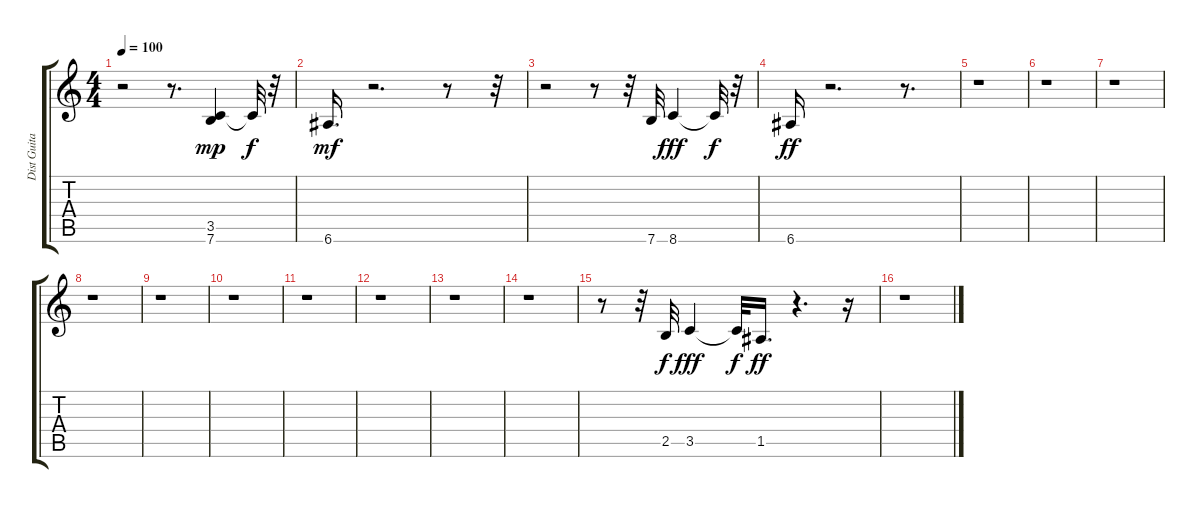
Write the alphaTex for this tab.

\track ("Dist Guitar" "Dist Guita") {instrument distortionguitar}
\staff {score tabs}
\tuning (E4 B3 G3 D3 A2 E2) {hide}
\ts (4 4)
\tempo 100
\clef g2
\ks c
r.2{dy fff} r.8{d} (3.5 7.6).4{dy mp} 3.5{t}.32{dy f} r.32 |
6.6.16{d dy mf} r.2{d} r.8 r.32 |
r.2 r.8 r.32 7.6.32 8.6.4{dy fff} 8.6{t}.32{dy f} r.32 |
6.6.16{dy ff} r.2{d} r.8{d} |
r.1 |
r.1 |
r.1 |
r.1 |
r.1 |
r.1 |
r.1 |
r.1 |
r.1 |
r.1 |
r.8 r.32 2.5.32{dy f} 3.5.4{dy fff} 3.5{t}.32{dy f} 1.5.16{d dy ff} r.4{d} r.16 |
r.1
